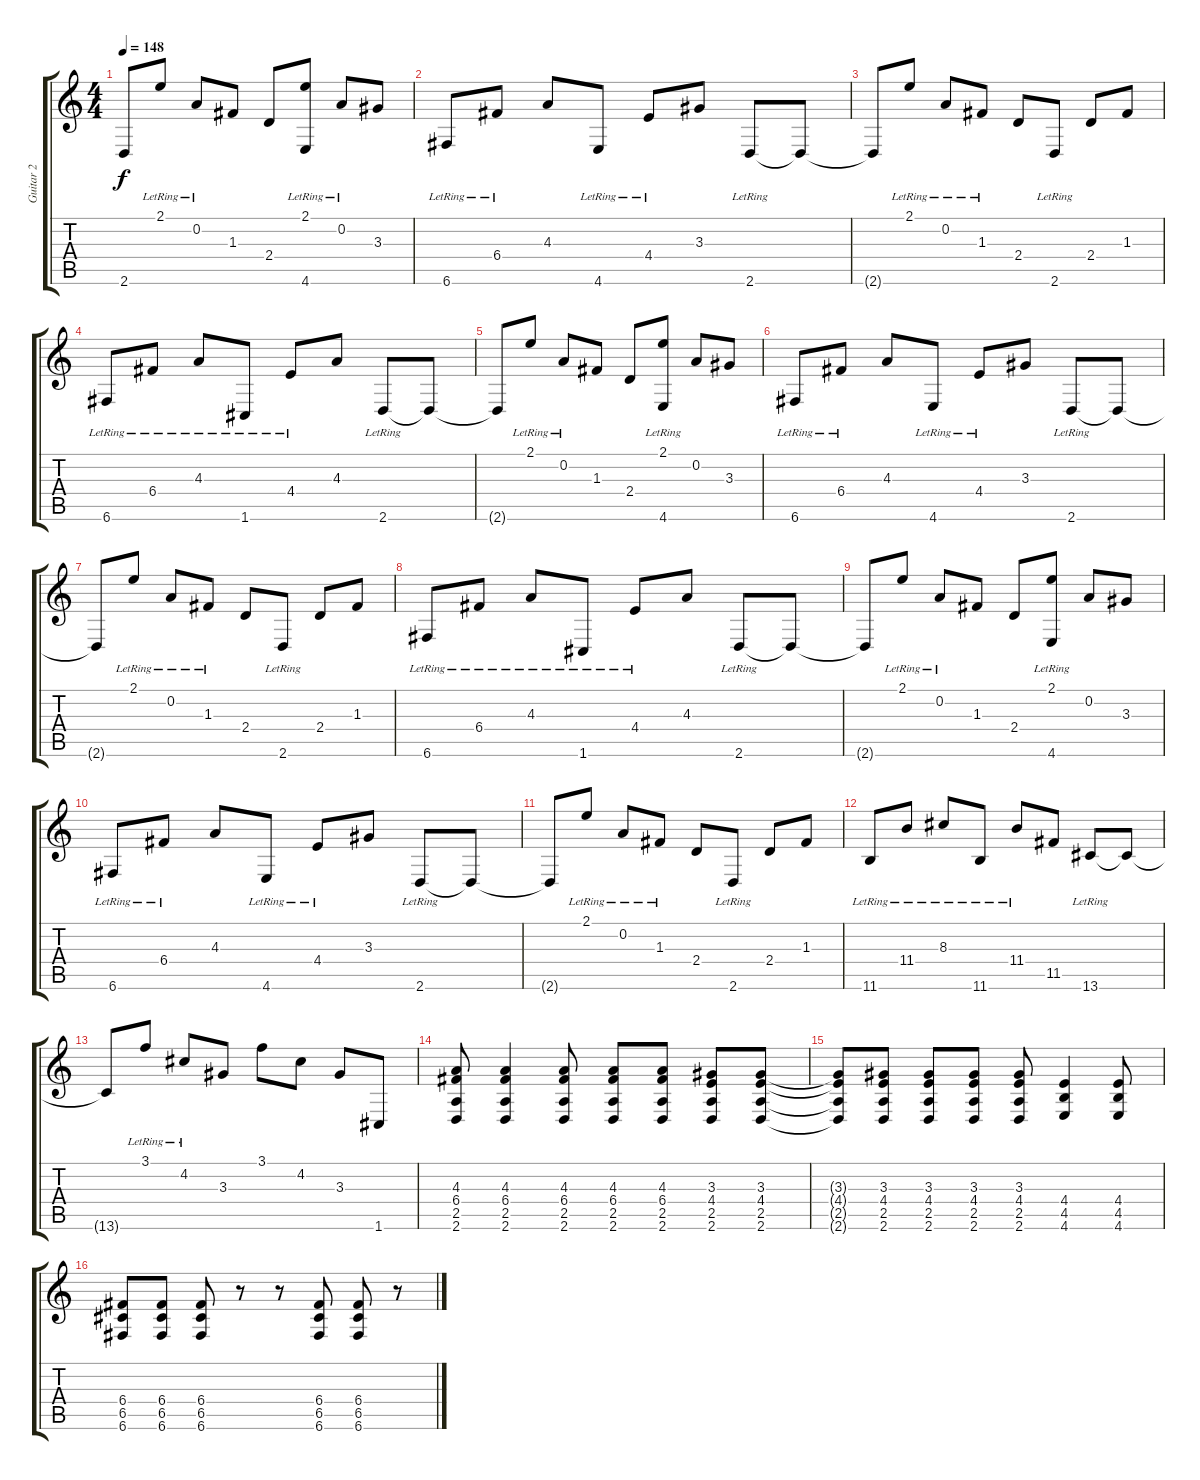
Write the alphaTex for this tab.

\track ("Guitar 2" "Guitar 2") {instrument overdrivenguitar}
\staff {score tabs}
\tuning (D4 A3 F3 C3 G2 C2) {hide}
\ts (4 4)
\tempo 148
\clef g2
\ks c
2.6{t}.8{dy f} 2.1{lr}.8 0.2{lr}.8 1.3.8 2.4.8 (2.1{lr} 4.6{lr}).8 0.2{lr}.8 3.3.8 |
6.6{lr}.8{instrument electricguitarclean} 6.4{lr}.8 4.3.8 4.6{lr}.8 4.4{lr}.8 3.3.8 2.6{lr}.8 2.6{t}.8 |
2.6{t}.8 2.1{lr}.8 0.2{lr}.8 1.3{lr}.8 2.4.8 2.6{lr}.8 2.4.8 1.3.8 |
6.6{lr}.8{instrument electricguitarclean} 6.4{lr}.8 4.3{lr}.8 1.6{lr}.8 4.4{lr}.8 4.3.8 2.6{lr}.8 2.6{t}.8 |
2.6{t}.8 2.1{lr}.8 0.2{lr}.8 1.3.8 2.4.8 (2.1{lr} 4.6{lr}).8 0.2.8 3.3.8 |
6.6{lr}.8{instrument electricguitarclean} 6.4{lr}.8 4.3.8 4.6{lr}.8 4.4{lr}.8 3.3.8 2.6{lr}.8 2.6{t}.8 |
2.6{t}.8 2.1{lr}.8 0.2{lr}.8 1.3{lr}.8 2.4.8 2.6{lr}.8 2.4.8 1.3.8 |
6.6{lr}.8{instrument electricguitarclean} 6.4{lr}.8 4.3{lr}.8 1.6{lr}.8 4.4{lr}.8 4.3.8 2.6{lr}.8 2.6{t}.8 |
2.6{t}.8 2.1{lr}.8 0.2{lr}.8 1.3.8 2.4.8 (2.1{lr} 4.6{lr}).8 0.2.8 3.3.8 |
6.6{lr}.8{instrument electricguitarclean} 6.4{lr}.8 4.3.8 4.6{lr}.8 4.4{lr}.8 3.3.8 2.6{lr}.8 2.6{t}.8 |
2.6{t}.8 2.1{lr}.8 0.2{lr}.8 1.3{lr}.8 2.4.8 2.6{lr}.8 2.4.8 1.3.8 |
11.6{lr}.8{instrument electricguitarclean} 11.4{lr}.8 8.3{lr}.8 11.6{lr}.8 11.4{lr}.8 11.5.8 13.6{lr}.8 13.6{t}.8 |
13.6{t}.8 3.1{lr}.8 4.2{lr}.8 3.3.8 3.1.8 4.2.8 3.3.8 1.6.8 |
(4.3 6.4 2.5 2.6).8{instrument overdrivenguitar} (4.3 6.4 2.5 2.6).4 (4.3 6.4 2.5 2.6).8 (4.3 6.4 2.5 2.6).8 (4.3 6.4 2.5 2.6).8 (3.3 4.4 2.5 2.6).8 (3.3 4.4 2.5 2.6).8 |
(3.3{t} 4.4{t} 2.5{t} 2.6{t}).8 (3.3 4.4 2.5 2.6).8 (3.3 4.4 2.5 2.6).8 (3.3 4.4 2.5 2.6).8 (3.3 4.4 2.5 2.6).8 (4.4 4.5 4.6).4 (4.4 4.5 4.6).8 |
(6.4 6.5 6.6).8 (6.4 6.5 6.6).8 (6.4 6.5 6.6).8 r.8 r.8 (6.4 6.5 6.6).8 (6.4 6.5 6.6).8 r.8
